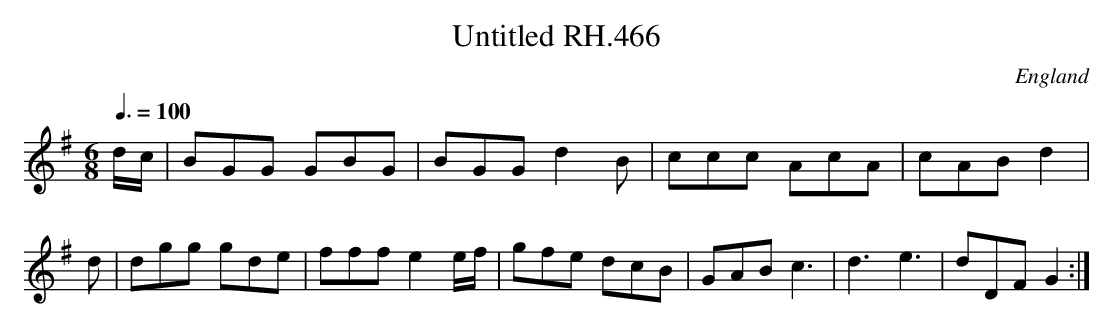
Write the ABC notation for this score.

X:1
T:Untitled RH.466
O:England
M:6/8
L:1/8
Q:3/8=100
K:G
d/c/|BGG GBG|BGG d2B|ccc AcA|cAB d2|
d|dgg gde|fff e2e/f/|gfe dcB|\
GAB c3|d3 e3|dDF G2:|
